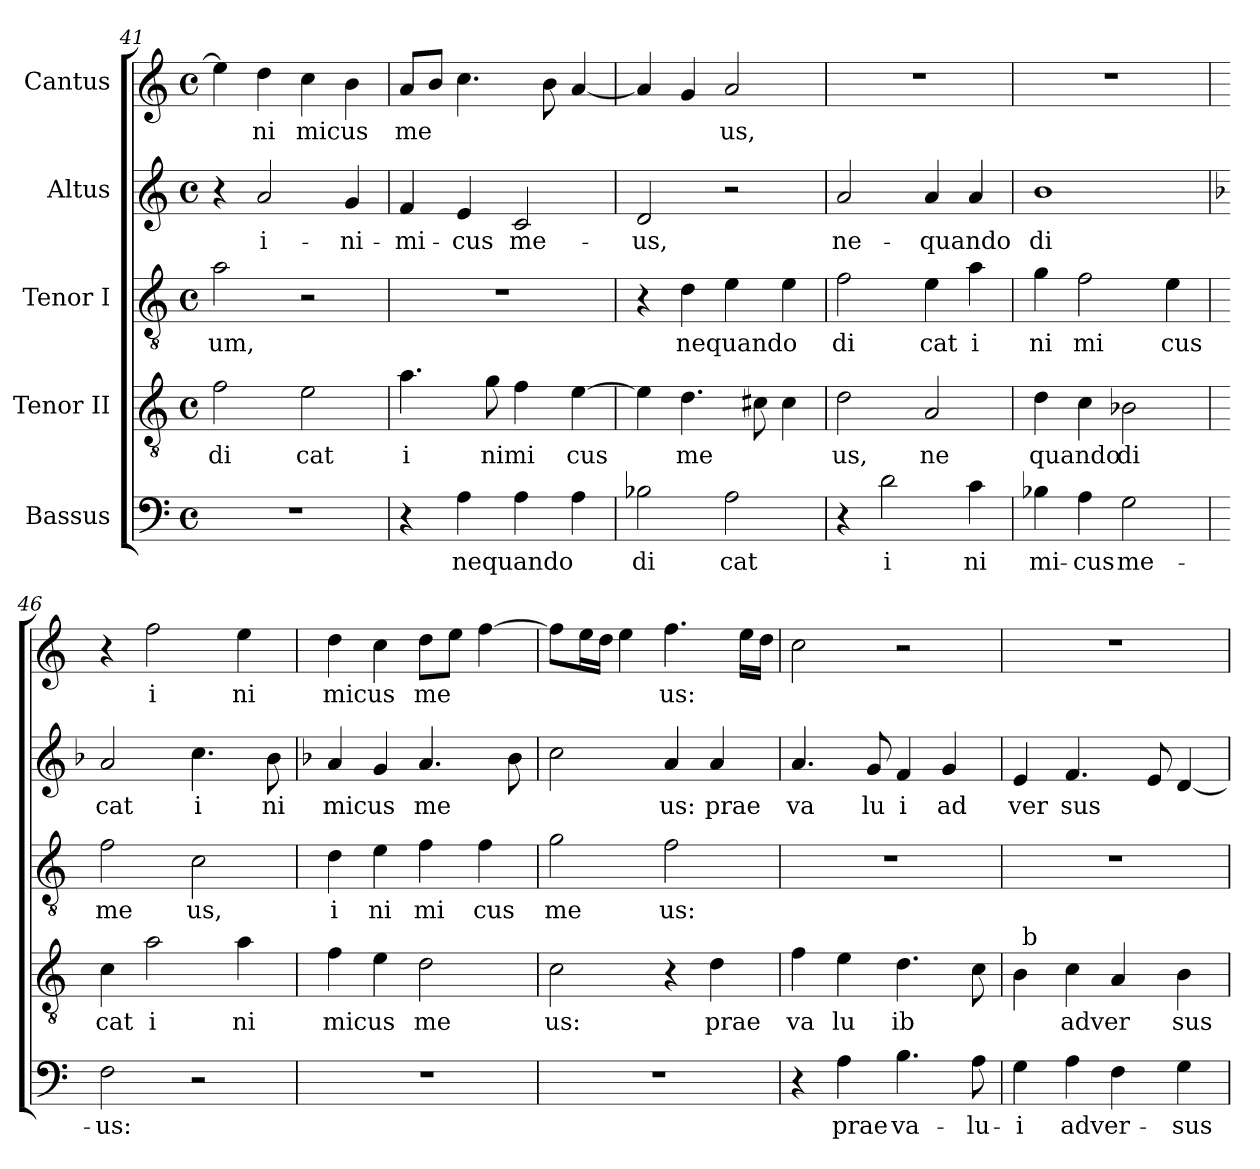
**kern	**text	**kern	**text	**kern	**text	**kern	**text	**kern	**text
*part5	*part5	*part4	*part4	*part3	*part3	*part2	*part2	*part1	*part1
*staff5	*staff5	*staff4	*staff4	*staff3	*staff3	*staff2	*staff2	*staff1	*staff1
*I"Bassus	*	*I"Tenor II	*	*I"Tenor I	*	*I"Altus	*	*I"Cantus	*
*clefF4	*	*clefGv2	*	*clefGv2	*	*clefG2	*	*clefG2	*
*	*	*	*	*k[]	*	*k[]	*	*	*
*	*	*	*	*C:	*	*C:	*	*	*
*M4/4	*	*M4/4	*	*M4/4	*	*M4/4	*	*M4/4	*
*met(c)	*	*met(c)	*	*met(c)	*	*met(c)	*	*met(c)	*
=41	=41	=41	=41	=41	=41	=41	=41	=41	=41
!	!	!	!LO:LY:b:cj	!	!LO:LY:b:cj	!	!	!	!
1r	.	2f\	di	2a\	um,	4r	.	4ee\]	.
!	!	!	!	!	!	!	!LO:LY:b:cj	!	!LO:LY:b:cj
.	.	.	.	.	.	2a/	-i-	4dd\	ni
!	!	!	!LO:LY:b:cj	!	!	!	!	!	!LO:LY:b
.	.	2e\	cat	2r	.	.	.	4cc\	micus
!	!	!	!	!	!	!	!LO:LY:b:cj	!	!
.	.	.	.	.	.	4g/	-ni-	4b\	.
=42	=42	=42	=42	=42	=42	=42	=42	=42	=42
!	!	!	!LO:LY:b:cj	!	!	!	!LO:LY:b:cj	!	!LO:LY:b
4r	.	4.a\	i	1r	.	4f/	-mi-	8a/L	me
.	.	.	.	.	.	.	.	8b/J	.
!	!LO:LY:b	!	!	!	!	!	!LO:LY:b:cj	!	!
4A\	nequando	.	.	.	.	4e/	-cus	4.cc\	.
!	!	!	!LO:LY:b	!	!	!	!	!	!
.	.	8g\	nimi	.	.	.	.	.	.
!	!	!	!	!	!	!	!LO:LY:b:cj	!	!
4A\	.	4f\	.	.	.	2c/	me-	.	.
.	.	.	.	.	.	.	.	8b\	.
!	!	!	!LO:LY:b	!	!	!	!	!	!
4A\	.	[>4e\	cus	.	.	.	.	[<4a/	.
=43	=43	=43	=43	=43	=43	=43	=43	=43	=43
!	!LO:LY:b:cj	!	!	!	!	!	!LO:LY:b:cj	!	!
2B-X\	di	4e\]	.	4r	.	2d/	-us,	4a/]	.
!	!	!	!LO:LY:b	!	!LO:LY:b	!	!	!	!
.	.	4.d\	me	4d\	nequando	.	.	4g/	.
!	!LO:LY:b:cj	!	!	!	!	!	!	!	!LO:LY:b:cj
2A\	cat	.	.	4e\	.	2r	.	2a/	us,
.	.	8c#X\	.	.	.	.	.	.	.
.	.	4c#\	.	4e\	.	.	.	.	.
=44	=44	=44	=44	=44	=44	=44	=44	=44	=44
!	!	!	!LO:LY:b:cj	!	!LO:LY:b:cj	!	!LO:LY:b:cj	!	!
4r	.	2d\	us,	2f\	di	2a/	ne-	1r	.
!	!LO:LY:b:cj	!	!	!	!	!	!	!	!
2d\	i	.	.	.	.	.	.	.	.
!	!	!	!LO:LY:b:cj	!	!LO:LY:b:cj	!	!LO:LY:b:cj	!	!
.	.	2A/	ne	4e\	cat	4a/	-quando	.	.
!	!LO:LY:b:cj	!	!	!	!LO:LY:b:cj	!	!	!	!
4c\	ni	.	.	4a\	i	4a/	.	.	.
!!LO:LB:g=z
=45	=45	=45	=45	=45	=45	=45	=45	=45	=45
!	!LO:LY:b:cj	!	!LO:LY:b:cj	!	!LO:LY:b:cj	!	!LO:LY:b:cj	!	!
4B-X\	mi-	4d\	quando	4g\	ni	1b	di	1r	.
!	!LO:LY:b:cj	!	!	!	!LO:LY:b:cj	!	!	!	!
4A\	-cus	4c\	.	2f\	mi	.	.	.	.
!	!LO:LY:b:cj	!	!LO:LY:b:cj	!	!	!	!	!	!
2G\	me-	2B-X\	di	.	.	.	.	.	.
!	!	!	!	!	!LO:LY:b:cj	!	!	!	!
.	.	.	.	4e\	cus	.	.	.	.
=46	=46	=46	=46	=46	=46	=46	=46	=46	=46
*	*	*	*	*	*	*k[b-]	*	*	*
*	*	*	*	*	*	*F:	*	*	*
!	!LO:LY:b:cj	!	!LO:LY:b:cj	!	!LO:LY:b:cj	!	!LO:LY:b:cj	!	!
2F\	-us:	4c\	cat	2f\	me	2a/	cat	4r	.
!	!	!	!LO:LY:b:cj	!	!	!	!	!	!LO:LY:b:cj
.	.	2a\	i	.	.	.	.	2ff\	i
!	!	!	!	!	!LO:LY:b:cj	!	!LO:LY:b:cj	!	!
2r	.	.	.	2c\	us,	4.cc\	i	.	.
!	!	!	!LO:LY:b:cj	!	!	!	!	!	!LO:LY:b:cj
.	.	4a\	ni	.	.	.	.	4ee\	ni
!	!	!	!	!	!	!	!LO:LY:b:cj	!	!
.	.	.	.	.	.	8b-\	ni	.	.
=47	=47	=47	=47	=47	=47	=47	=47	=47	=47
*	*	*	*	*	*	*k[b-]	*	*	*
*	*	*	*	*	*	*F:	*	*	*
!	!	!	!LO:LY:b	!	!LO:LY:b:cj	!	!LO:LY:b	!	!LO:LY:b
1r	.	4f\	micus	4d\	i	4a/	micus	4dd\	micus
!	!	!	!	!	!LO:LY:b:cj	!	!	!	!
.	.	4e\	.	4e\	ni	4g/	.	4cc\	.
!	!	!	!LO:LY:b:cj	!	!LO:LY:b:cj	!	!LO:LY:b	!	!LO:LY:b
.	.	2d\	me	4f\	mi	4.a/	me	8dd\L	me
.	.	.	.	.	.	.	.	8ee\J	.
!	!	!	!	!	!LO:LY:b:cj	!	!	!	!
.	.	.	.	4f\	cus	.	.	[>4ff\	.
.	.	.	.	.	.	8b-\	.	.	.
=48	=48	=48	=48	=48	=48	=48	=48	=48	=48
!	!	!	!LO:LY:b:cj	!	!LO:LY:b:cj	!	!	!	!
1r	.	2c\	us:	2g\	me	2cc\	.	8ff\L]	.
.	.	.	.	.	.	.	.	16ee\	.
.	.	.	.	.	.	.	.	16dd\J	.
.	.	.	.	.	.	.	.	4ee\	.
!	!	!	!	!	!LO:LY:b:cj	!	!LO:LY:b:cj	!	!LO:LY:b
.	.	4r	.	2f\	us:	4a/	us:	4.ff\	us:
!	!	!	!LO:LY:b:cj	!	!	!	!LO:LY:b:cj	!	!
.	.	4d\	prae	.	.	4a/	prae	.	.
.	.	.	.	.	.	.	.	16ee\L	.
.	.	.	.	.	.	.	.	16dd\J	.
=49	=49	=49	=49	=49	=49	=49	=49	=49	=49
!	!	!	!LO:LY:b:cj	!	!	!	!LO:LY:b:cj	!	!
4r	.	4f\	va	1r	.	4.a/	va	2cc\	.
!	!LO:LY:b:cj	!	!LO:LY:b:cj	!	!	!	!	!	!
4A\	prae	4e\	lu	.	.	.	.	.	.
!	!	!	!	!	!	!	!LO:LY:b:cj	!	!
.	.	.	.	.	.	8g/	lu	.	.
!	!LO:LY:b:cj	!	!LO:LY:b:cj	!	!	!	!LO:LY:b:cj	!	!
4.B\	va-	4.d\	ib	.	.	4f/	i	2r	.
!	!	!	!	!	!	!	!LO:LY:b:cj	!	!
.	.	.	.	.	.	4g/	ad	.	.
!	!LO:LY:b:cj	!	!	!	!	!	!	!	!
8A\	-lu-	8c\	.	.	.	.	.	.	.
=50	=50	=50	=50	=50	=50	=50	=50	=50	=50
!	!LO:LY:b:cj	!	!	!	!	!	!LO:LY:b:cj	!	!
*	*	*^	*	*	*	*	*	*	*
4G\	-i	4B\	64ryy	.	1r	.	4e/	ver	1r	.
!	!	!	!LO:TX:a:t=b	!	!	!	!	!	!	!
.	.	.	2ryy	.	.	.	.	.	.	.
!	!LO:LY:b	!	!	!LO:LY:b	!	!	!	!LO:LY:b	!	!
4A\	adver-	4c\	.	adver	.	.	4.f/	sus	.	.
4F\	.	4A/	.	.	.	.	.	.	.	.
.	.	.	4ryy	.	.	.	.	.	.	.
.	.	.	.	.	.	.	8e/	.	.	.
!	!LO:LY:b:cj	!	!	!LO:LY:b:cj	!	!	!	!	!	!
4G\	-sus	4B\	.	sus	.	.	[<4d/	.	.	.
.	.	.	8...ryy	.	.	.	.	.	.	.
*	*	*v	*v	*	*	*	*	*	*	*
=	=	=	=	=	=	=	=	=	=
*-	*-	*-	*-	*-	*-	*-	*-	*-	*-
